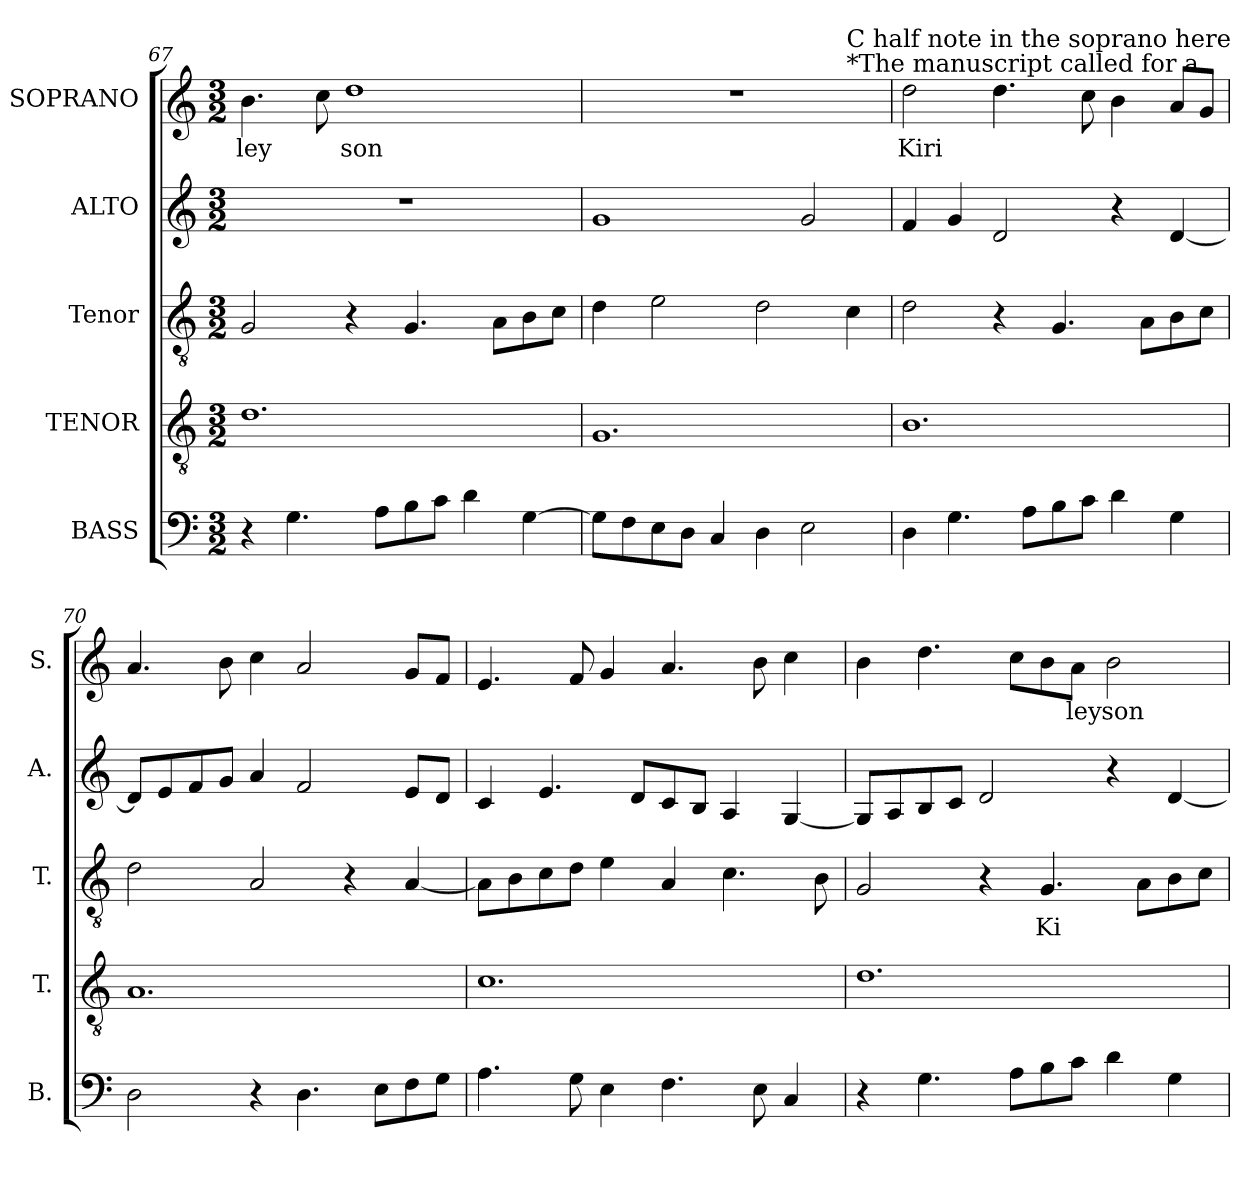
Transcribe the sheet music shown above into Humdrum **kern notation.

**kern	**kern	**kern	**text	**kern	**kern	**text
*part5	*part4	*part3	*part3	*part2	*part1	*part1
*staff5	*staff4	*staff3	*staff3	*staff2	*staff1	*staff1
*I"BASS	*I"TENOR	*I"Tenor	*	*I"ALTO	*I"SOPRANO	*
*I'B.	*I'T.	*I'T.	*	*I'A.	*I'S.	*
*clefF4	*clefGv2	*clefGv2	*	*clefG2	*clefG2	*
*	*ITrd7c12	*ITrd7c12	*	*	*	*
*k[]	*k[]	*k[]	*	*k[]	*k[]	*
*C:	*C:	*C:	*	*C:	*C:	*
*M3/2	*M3/2	*M3/2	*	*M3/2	*M3/2	*
=67	=67	=67	=67	=67	=67	=67
!	!	!	!	!LO:N:vis=1	!	!
!	!	!	!	!	!	!LO:LY:b:color=#000000
4r	1.Di	2GGi/	.	1.r	4.bi\	ley
4.Gi\	.	.	.	.	.	.
.	.	.	.	.	8cci\	.
!	!	!	!	!	!	!LO:LY:b:color=#000000
.	.	4r	.	.	1ddi	son
8Ai\L	.	.	.	.	.	.
8Bi\	.	4.GGi/	.	.	.	.
8ci\J	.	.	.	.	.	.
4di\	.	.	.	.	.	.
.	.	8AAi\L	.	.	.	.
[4Gi\	.	8BBi\	.	.	.	.
.	.	8Ci\J	.	.	.	.
!!LO:PB:g=z
=68	=68	=68	=68	=68	=68	=68
!	!	!	!	!	!LO:N:vis=1	!
*	*	*	*	*	*^	*
8Gi\L]	1.GGi	4Di\	.	1gi	1.r	1ryy	.
8Fi\	.	.	.	.	.	.	.
8Ei\	.	2Ei\	.	.	.	.	.
8Di\J	.	.	.	.	.	.	.
4Ci/	.	.	.	.	.	.	.
4Di\	.	2Di\	.	.	.	.	.
2Ei\	.	.	.	2gi/	.	4ryy	.
!	!	!	!	!	!	!LO:TX:a:t=*The manuscript called for a	!
!	!	!	!	!	!	!LO:TX:t=C half note in the soprano here	!
.	.	4Ci\	.	.	.	4ryy	.
*	*	*	*	*	*v	*v	*
=69	=69	=69	=69	=69	=69	=69
*	*	*	*	*	*^	*
!	!	!	!	!	!	!	!LO:LY:b:color=#000000
*	*	*	*	*	*v	*v	*
4Di\	1.BBi	2Di\	.	4fi/	2ddi\	Kiri
4.Gi\	.	.	.	4gi/	.	.
.	.	4r	.	2di/	4.ddi\	.
8Ai\L	.	.	.	.	.	.
8Bi\	.	4.GGi/	.	.	.	.
8ci\J	.	.	.	.	8cci\	.
4di\	.	.	.	4r	4bi\	.
.	.	8AAi\L	.	.	.	.
4Gi\	.	8BBi\	.	[4di/	8ai/L	.
.	.	8Ci\J	.	.	8gi/J	.
=70	=70	=70	=70	=70	=70	=70
2Di\	1.AAi	2Di\	.	8di/L]	4.ai/	.
.	.	.	.	8ei/	.	.
.	.	.	.	8fi/	.	.
.	.	.	.	8gi/J	8bi\	.
4r	.	2AAi/	.	4ai/	4cci\	.
4.Di\	.	.	.	2fi/	2ai/	.
.	.	4r	.	.	.	.
8Ei\L	.	.	.	.	.	.
8Fi\	.	[4AAi/	.	8ei/L	8gi/L	.
8Gi\J	.	.	.	8di/J	8fi/J	.
!!LO:LB:g=z
=71	=71	=71	=71	=71	=71	=71
4.Ai\	1.Ci	8AAi\L]	.	4ci/	4.ei/	.
.	.	8BBi\	.	.	.	.
.	.	8Ci\	.	4.ei/	.	.
8Gi\	.	8Di\J	.	.	8fi/	.
4Ei\	.	4Ei\	.	.	4gi/	.
.	.	.	.	8di/L	.	.
4.Fi\	.	4AAi/	.	8ci/	4.ai/	.
.	.	.	.	8Bi/J	.	.
.	.	4.Ci\	.	4Ai/	.	.
8Ei\	.	.	.	.	8bi\	.
4Ci/	.	.	.	[4Gi/	4cci\	.
.	.	8BBi\	.	.	.	.
=72	=72	=72	=72	=72	=72	=72
4r	1.Di	2GGi/	.	8Gi/L]	4bi\	.
.	.	.	.	8Ai/	.	.
4.Gi\	.	.	.	8Bi/	4.ddi\	.
.	.	.	.	8ci/J	.	.
.	.	4r	.	2di/	.	.
8Ai\L	.	.	.	.	8cci\L	.
!	!	!	!LO:LY:b:color=#000000	!	!	!
8Bi\	.	4.GGi/	Ki	.	8bi\	.
!	!	!	!	!	!	!LO:LY:b:color=#000000
8ci\J	.	.	.	.	8ai\J	ley
!	!	!	!	!	!	!LO:LY:b:color=#000000
4di\	.	.	.	4r	2bi\	son
.	.	8AAi\L	.	.	.	.
4Gi\	.	8BBi\	.	[4di/	.	.
.	.	8Ci\J	.	.	.	.
=	=	=	=	=	=	=
*-	*-	*-	*-	*-	*-	*-
